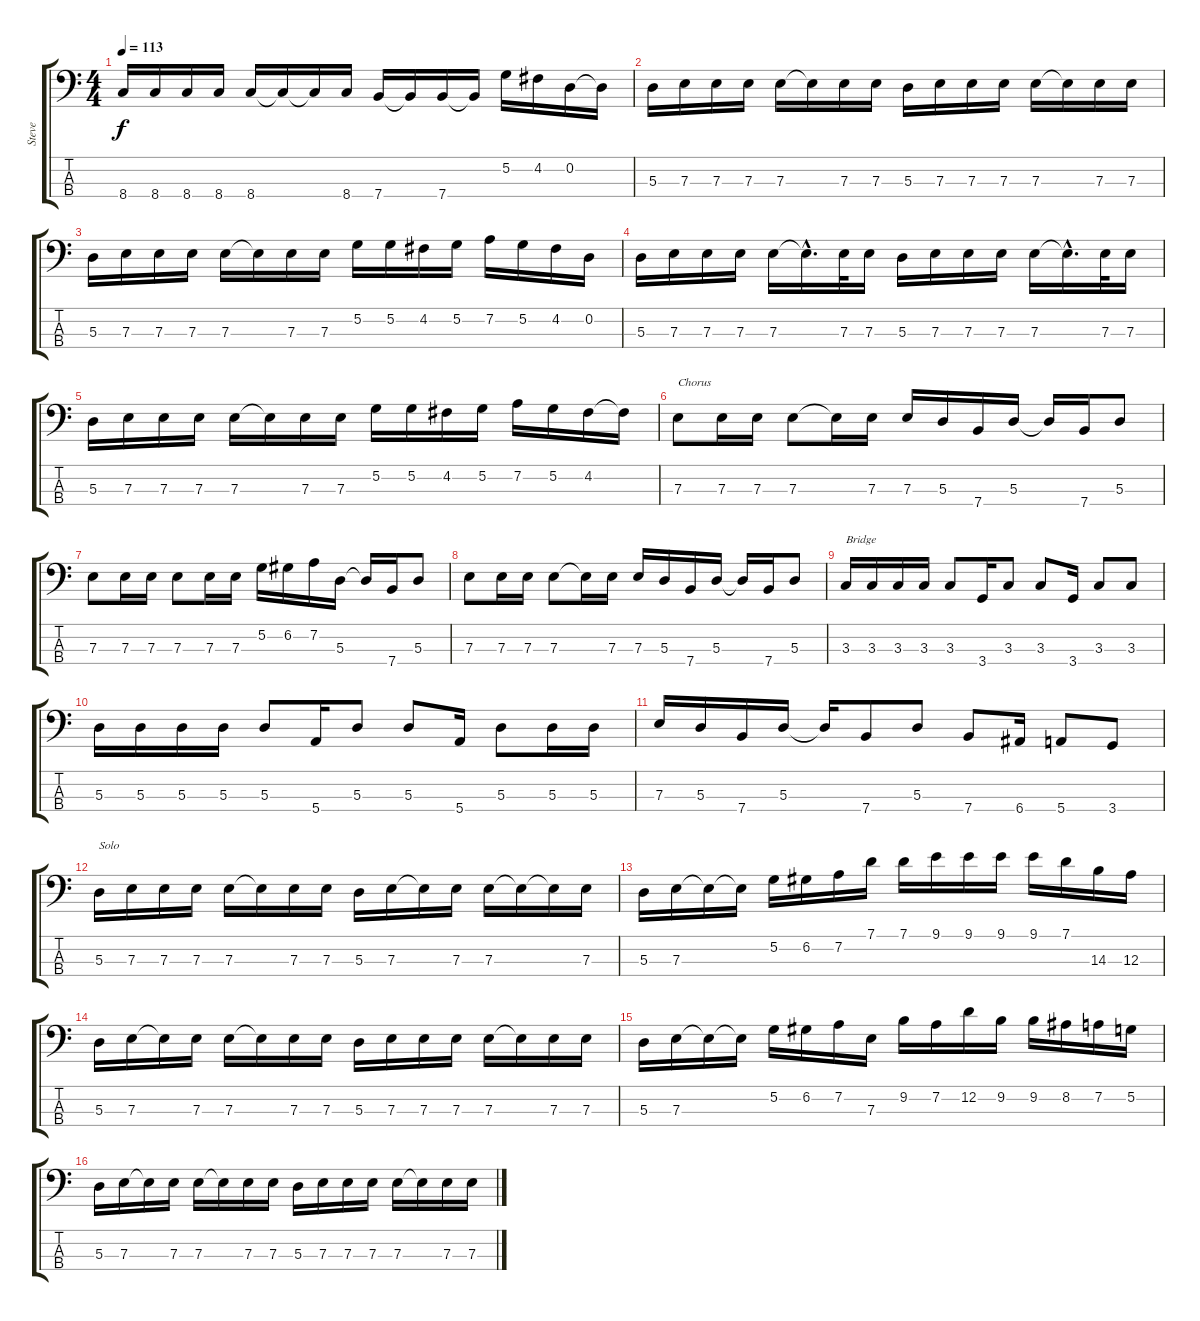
\track ("Steve" "Steve") {instrument electricbassfinger}
\staff {score tabs}
\tuning (G2 D2 A1 E1) {hide}
\ts (4 4)
\tempo 113
\clef f4
\ks c
8.4.16{dy f} 8.4.16 8.4.16 8.4.16 8.4.16 8.4{t}.16 8.4{t}.16 8.4.16 7.4.16 7.4{t}.16 7.4.16 7.4{t}.16 5.2.16 4.2.16 0.2.16 0.2{t}.16 |
5.3.16 7.3.16 7.3.16 7.3.16 7.3.16 7.3{t}.16 7.3.16 7.3.16 5.3.16 7.3.16 7.3.16 7.3.16 7.3.16 7.3{t}.16 7.3.16 7.3.16 |
5.3.16 7.3.16 7.3.16 7.3.16 7.3.16 7.3{t}.16 7.3.16 7.3.16 5.2.16 5.2.16 4.2.16 5.2.16 7.2.16 5.2.16 4.2.16 0.2.16 |
5.3.16 7.3.16 7.3.16 7.3.16 7.3.16 7.3{hac t}.16{d} 7.3.32 7.3.16 5.3.16 7.3.16 7.3.16 7.3.16 7.3.16 7.3{hac t}.16{d} 7.3.32 7.3.16 |
5.3.16 7.3.16 7.3.16 7.3.16 7.3.16 7.3{t}.16 7.3.16 7.3.16 5.2.16 5.2.16 4.2.16 5.2.16 7.2.16 5.2.16 4.2.16 4.2{t}.16 |
7.3.8{txt "Chorus"} 7.3.16 7.3.16 7.3.8 7.3{t}.16 7.3.16 7.3.16 5.3.16 7.4.16 5.3.16 5.3{t}.16 7.4.16 5.3.8 |
7.3.8 7.3.16 7.3.16 7.3.8 7.3.16 7.3.16 5.2.16 6.2.16 7.2.16 5.3.16 5.3{t}.16 7.4.16 5.3.8 |
7.3.8 7.3.16 7.3.16 7.3.8 7.3{t}.16 7.3.16 7.3.16 5.3.16 7.4.16 5.3.16 5.3{t}.16 7.4.16 5.3.8 |
3.3.16{txt "Bridge"} 3.3.16 3.3.16 3.3.16 3.3.8 3.4.16 3.3.8 3.3.8 3.4.16 3.3.8 3.3.8 |
5.3.16 5.3.16 5.3.16 5.3.16 5.3.8 5.4.16 5.3.8 5.3.8 5.4.16 5.3.8 5.3.16 5.3.16 |
7.3.16 5.3.16 7.4.16 5.3.16 5.3{t}.16 7.4.8 5.3.8 7.4.8 6.4.16 5.4.8 3.4.8 |
5.3.16{txt "Solo"} 7.3.16 7.3.16 7.3.16 7.3.16 7.3{t}.16 7.3.16 7.3.16 5.3.16 7.3.16 7.3{t}.16 7.3.16 7.3.16 7.3{t}.16 7.3{t}.16 7.3.16 |
5.3.16 7.3.16 7.3{t}.16 7.3{t}.16 5.2.16 6.2.16 7.2.16 7.1.16 7.1.16 9.1.16 9.1.16 9.1.16 9.1.16 7.1.16 14.3.16 12.3.16 |
5.3.16 7.3.16 7.3{t}.16 7.3.16 7.3.16 7.3{t}.16 7.3.16 7.3.16 5.3.16 7.3.16 7.3.16 7.3.16 7.3.16 7.3{t}.16 7.3.16 7.3.16 |
5.3.16 7.3.16 7.3{t}.16 7.3{t}.16 5.2.16 6.2.16 7.2.16 7.3.16 9.2.16 7.2.16 12.2.16 9.2.16 9.2.16 8.2.16 7.2.16 5.2.16 |
5.3.16 7.3.16 7.3{t}.16 7.3.16 7.3.16 7.3{t}.16 7.3.16 7.3.16 5.3.16 7.3.16 7.3.16 7.3.16 7.3.16 7.3{t}.16 7.3.16 7.3.16
